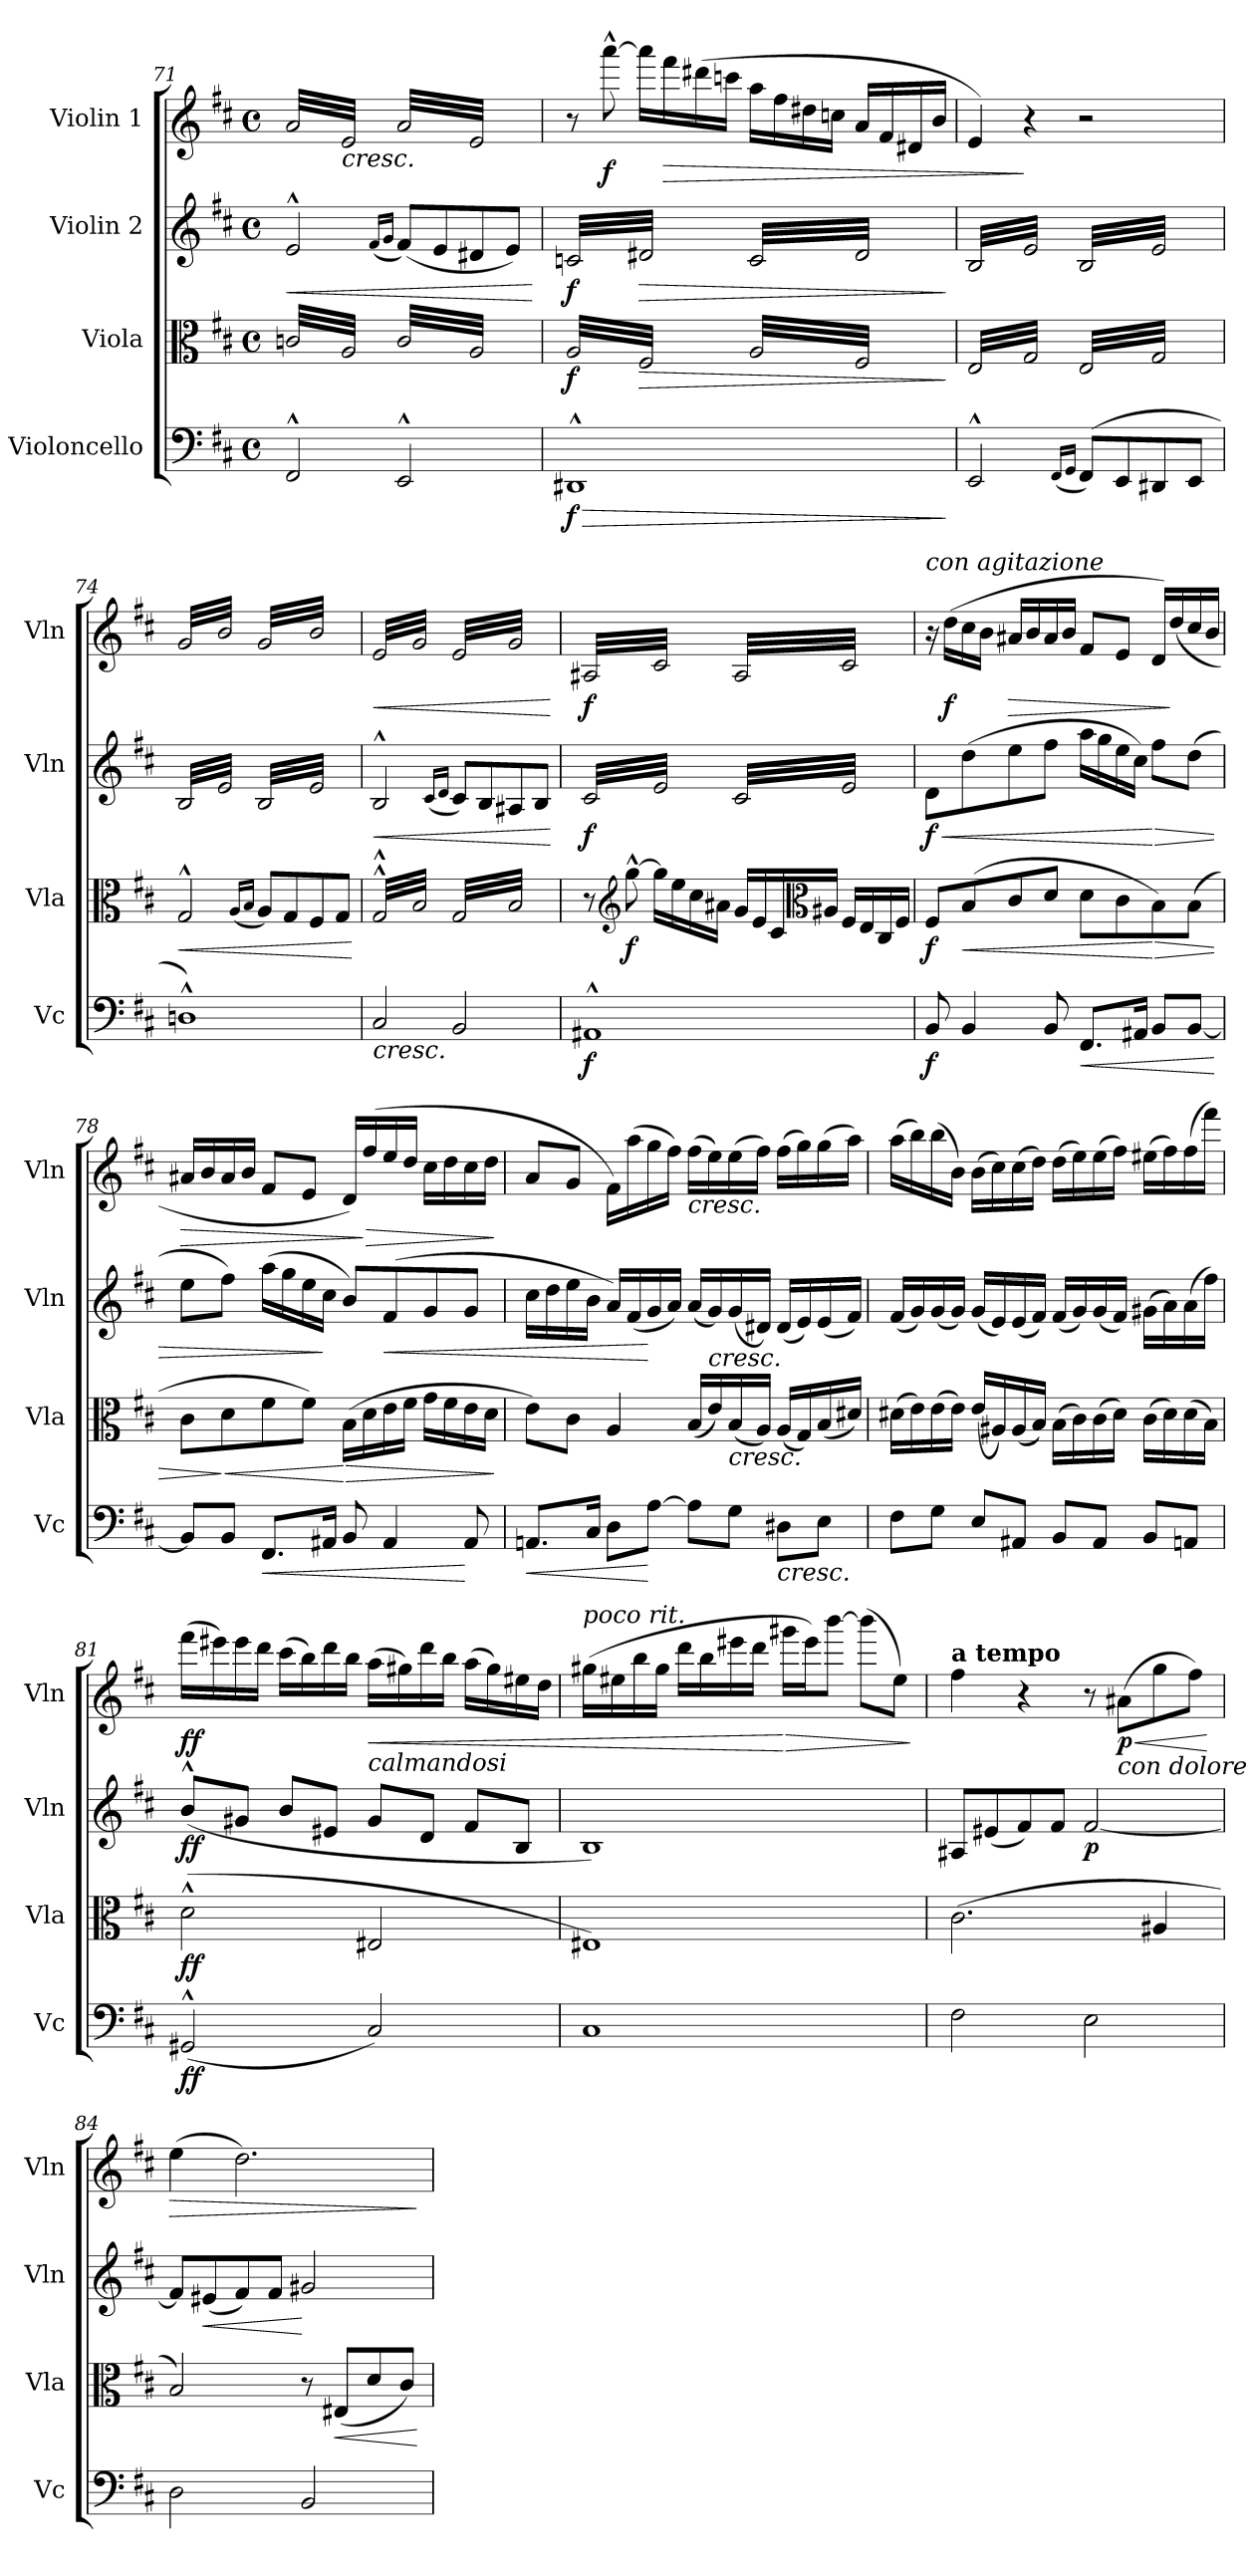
**kern	**dynam	**kern	**dynam	**kern	**dynam	**kern	**dynam
*part4	*part4	*part3	*part3	*part2	*part2	*part1	*part1
*staff4	*staff4	*staff3	*staff3	*staff2	*staff2	*staff1	*staff1
*I"Violoncello	*	*I"Viola	*	*I"Violin 2	*	*I"Violin 1	*
*I'Vc	*	*I'Vla	*	*I'Vln	*	*I'Vln	*
*clefF4	*	*clefC3	*	*clefG2	*	*clefG2	*
*k[f#c#]	*	*k[f#c#]	*	*k[f#c#]	*	*k[f#c#]	*
*M4/4	*	*M4/4	*	*M4/4	*	*M4/4	*
*met(c)	*	*met(c)	*	*met(c)	*	*met(c)	*
=71	=71	=71	=71	=71	=71	=71	=71
!	!	!LO:TX:b:i:t=cresc.	!	!	!	!	!
!	!	!	!	!	!LO:HP:b	!	!
*	*	*tremolo	*	*	*	*	*
*	*	*	*	*	*	*tremolo	*
2FF#^^/	.	32cn/LLL	.	2e^^/	<	32a/LLL	.
.	.	32A/	.	.	.	32e/	.
.	.	32cn/	.	.	.	32a/	.
.	.	32A/	.	.	.	32e/	.
.	.	32cn/	.	.	.	32a/	.
.	.	32A/	.	.	.	32e/	.
.	.	32cn/	.	.	.	32a/	.
.	.	32A/	.	.	.	32e/	.
!	!	!	!	!	!	!LO:TX:b:i:t=cresc.	!
.	.	32cn/	.	.	.	32a/	.
.	.	32A/	.	.	.	32e/	.
.	.	32cn/	.	.	.	32a/	.
.	.	32A/	.	.	.	32e/	.
.	.	32cn/	.	.	.	32a/	.
.	.	32A/	.	.	.	32e/	.
.	.	32cn/	.	.	.	32a/	.
.	.	32A/JJJ	.	.	.	32e/JJJ	.
.	.	.	.	(16qf#/LL	.	.	.
.	.	.	.	16qg/JJ	.	.	.
2EE^^/	.	32c/LLL	.	(8f#/L)	.	32a/LLL	.
.	.	32A/	.	.	.	32e/	.
.	.	32c/	.	.	.	32a/	.
.	.	32A/	.	.	.	32e/	.
.	.	32c/	.	8e/	.	32a/	.
.	.	32A/	.	.	.	32e/	.
.	.	32c/	.	.	.	32a/	.
.	.	32A/	.	.	.	32e/	.
.	.	32c/	.	8d#X/	.	32a/	.
.	.	32A/	.	.	.	32e/	.
.	.	32c/	.	.	.	32a/	.
.	.	32A/	.	.	.	32e/	.
.	.	32c/	.	8e/J)	.	32a/	.
.	.	32A/	.	.	.	32e/	.
.	.	32c/	.	.	.	32a/	.
.	.	32A/JJJ	.	.	.	32e/JJJ	.
*	*	*	*	*	*	*Xtremolo	*
.	.	.	.	.	[	.	.
!!LO:LB:g=z
=72	=72	=72	=72	=72	=72	=72	=72
!	!LO:HP:b	!	!	!	!	!	!
!	!LO:DY:n=1:b	!	!LO:DY:b	!	!LO:DY:b	!	!
*	*	*	*	*tremolo	*	*	*
1DD#X^^	> f	32A/LLL	f	32cn/LLL	f	8r	.
.	.	32F#/	.	32d#X/	.	.	.
.	.	32A/	.	32cn/	.	.	.
.	.	32F#/	.	32d#X/	.	.	.
!	!	!	!	!	!	!	!LO:DY:b
.	.	32A/	.	32cn/	.	[8aaa^^\	f
.	.	32F#/	.	32d#X/	.	.	.
.	.	32A/	.	32cn/	.	.	.
.	.	32F#/	.	32d#X/	.	.	.
!	!	!	!LO:HP:b	!	!LO:HP:b	!	!
.	.	32A/	>	32cn/	>	16aaa\LL]	.
.	.	32F#/	.	32d#X/	.	.	.
!	!	!	!	!	!	!	!LO:HP:b
.	.	32A/	.	32cn/	.	16fff#\	>
.	.	32F#/	.	32d#X/	.	.	.
.	.	32A/	.	32cn/	.	(16ddd#X\	.
.	.	32F#/	.	32d#X/	.	.	.
.	.	32A/	.	32cn/	.	16cccn\JJ	.
.	.	32F#/JJJ	.	32d#X/JJJ	.	.	.
.	.	32A/LLL	.	32c/LLL	.	16aa\LL	.
.	.	32F#/	.	32d#/	.	.	.
.	.	32A/	.	32c/	.	16ff#\	.
.	.	32F#/	.	32d#/	.	.	.
.	.	32A/	.	32c/	.	16dd#X\	.
.	.	32F#/	.	32d#/	.	.	.
.	.	32A/	.	32c/	.	16ccn\JJ	.
.	.	32F#/	.	32d#/	.	.	.
.	.	32A/	.	32c/	.	16a/LL	.
.	.	32F#/	.	32d#/	.	.	.
.	.	32A/	.	32c/	.	16f#/	.
.	.	32F#/	.	32d#/	.	.	.
.	.	32A/	.	32c/	.	16d#X/	.
.	.	32F#/	.	32d#/	.	.	.
.	.	32A/	.	32c/	.	16b/JJ	.
.	.	32F#/JJJ	.	32d#/JJJ	.	.	.
.	]	.	]	.	]	.	.
=73	=73	=73	=73	=73	=73	=73	=73
*	*	*	*	*	*	*^	*
2EE^^/	.	32E/LLL	.	32B/LLL	.	4e/)	2ryy	.
.	.	32G/	.	32e/	.	.	.	.
.	.	32E/	.	32B/	.	.	.	.
.	.	32G/	.	32e/	.	.	.	.
.	.	32E/	.	32B/	.	.	.	.
.	.	32G/	.	32e/	.	.	.	.
.	.	32E/	.	32B/	.	.	.	.
.	.	32G/	.	32e/	.	.	.	.
.	.	32E/	.	32B/	.	4r	.	]
.	.	32G/	.	32e/	.	.	.	.
.	.	32E/	.	32B/	.	.	.	.
.	.	32G/	.	32e/	.	.	.	.
.	.	32E/	.	32B/	.	.	.	.
.	.	32G/	.	32e/	.	.	.	.
.	.	32E/	.	32B/	.	.	.	.
.	.	32G/JJJ	.	32e/JJJ	.	.	.	.
(16qFF#/LL	.	.	.	.	.	.	.	.
16qGG/JJ	.	.	.	.	.	.	.	.
(8FF#/L)	.	32E/LLL	.	32B/LLL	.	2r	2ryy	.
.	.	32G/	.	32e/	.	.	.	.
.	.	32E/	.	32B/	.	.	.	.
.	.	32G/	.	32e/	.	.	.	.
8EE/	.	32E/	.	32B/	.	.	.	.
.	.	32G/	.	32e/	.	.	.	.
.	.	32E/	.	32B/	.	.	.	.
.	.	32G/	.	32e/	.	.	.	.
8DD#X/	.	32E/	.	32B/	.	.	.	.
.	.	32G/	.	32e/	.	.	.	.
.	.	32E/	.	32B/	.	.	.	.
.	.	32G/	.	32e/	.	.	.	.
8EE/J	.	32E/	.	32B/	.	.	.	.
.	.	32G/	.	32e/	.	.	.	.
.	.	32E/	.	32B/	.	.	.	.
.	.	32G/JJJ	.	32e/JJJ	.	.	.	.
*	*	*Xtremolo	*	*	*	*	*	*
*	*	*	*	*	*	*v	*v	*
=74	=74	=74	=74	=74	=74	=74	=74
!	!	!	!LO:HP:b	!	!	!	!
*	*	*	*	*	*	*tremolo	*
1Dn^^)	.	2G^^/	<	32B/LLL	.	32g/LLL	.
.	.	.	.	32e/	.	32b/	.
.	.	.	.	32B/	.	32g/	.
.	.	.	.	32e/	.	32b/	.
.	.	.	.	32B/	.	32g/	.
.	.	.	.	32e/	.	32b/	.
.	.	.	.	32B/	.	32g/	.
.	.	.	.	32e/	.	32b/	.
.	.	.	.	32B/	.	32g/	.
.	.	.	.	32e/	.	32b/	.
.	.	.	.	32B/	.	32g/	.
.	.	.	.	32e/	.	32b/	.
.	.	.	.	32B/	.	32g/	.
.	.	.	.	32e/	.	32b/	.
.	.	.	.	32B/	.	32g/	.
.	.	.	.	32e/JJJ	.	32b/JJJ	.
.	.	(16qA/LL	.	.	.	.	.
.	.	16qB/JJ	.	.	.	.	.
.	.	(<8A/L)	.	32B/LLL	.	32g/LLL	.
.	.	.	.	32e/	.	32b/	.
.	.	.	.	32B/	.	32g/	.
.	.	.	.	32e/	.	32b/	.
.	.	8G/	.	32B/	.	32g/	.
.	.	.	.	32e/	.	32b/	.
.	.	.	.	32B/	.	32g/	.
.	.	.	.	32e/	.	32b/	.
.	.	8F#/	.	32B/	.	32g/	.
.	.	.	.	32e/	.	32b/	.
.	.	.	.	32B/	.	32g/	.
.	.	.	.	32e/	.	32b/	.
.	.	8G/J	.	32B/	.	32g/	.
.	.	.	.	32e/	.	32b/	.
.	.	.	.	32B/	.	32g/	.
.	.	.	.	32e/JJJ	.	32b/JJJ	.
*	*	*	*	*Xtremolo	*	*	*
.	.	.	[	.	.	.	.
=75	=75	=75	=75	=75	=75	=75	=75
!	!	!LO:TX:b:i:t=cresc.	!	!	!	!	!
!LO:TX:b:i:t=cresc.	!	!	!	!	!	!	!
!	!	!	!	!	!LO:HP:b	!	!LO:HP:b
*	*	*tremolo	*	*	*	*	*
2C#/	.	32G^^/LLL	.	2B^^/	<	32e/LLL	<
.	.	32B/	.	.	.	32g/	.
.	.	32G^^/	.	.	.	32e/	.
.	.	32B/	.	.	.	32g/	.
.	.	32G^^/	.	.	.	32e/	.
.	.	32B/	.	.	.	32g/	.
.	.	32G^^/	.	.	.	32e/	.
.	.	32B/	.	.	.	32g/	.
.	.	32G^^/	.	.	.	32e/	.
.	.	32B/	.	.	.	32g/	.
.	.	32G^^/	.	.	.	32e/	.
.	.	32B/	.	.	.	32g/	.
.	.	32G^^/	.	.	.	32e/	.
.	.	32B/	.	.	.	32g/	.
.	.	32G^^/	.	.	.	32e/	.
.	.	32B/JJJ	.	.	.	32g/JJJ	.
.	.	.	.	(16qc#/LL	.	.	.
.	.	.	.	16qd/JJ	.	.	.
2BB/	.	32G/LLL	.	(8c#/L)	.	32e/LLL	.
.	.	32B/	.	.	.	32g/	.
.	.	32G/	.	.	.	32e/	.
.	.	32B/	.	.	.	32g/	.
.	.	32G/	.	8B/	.	32e/	.
.	.	32B/	.	.	.	32g/	.
.	.	32G/	.	.	.	32e/	.
.	.	32B/	.	.	.	32g/	.
.	.	32G/	.	8A#X/	.	32e/	.
.	.	32B/	.	.	.	32g/	.
.	.	32G/	.	.	.	32e/	.
.	.	32B/	.	.	.	32g/	.
.	.	32G/	.	8B/J	.	32e/	.
.	.	32B/	.	.	.	32g/	.
.	.	32G/	.	.	.	32e/	.
.	.	32B/JJJ	.	.	.	32g/JJJ	.
*	*	*Xtremolo	*	*	*	*	*
.	.	.	.	.	[	.	[
=76	=76	=76	=76	=76	=76	=76	=76
!	!LO:DY:b	!	!	!	!LO:DY:b	!	!LO:DY:b
*	*	*	*	*tremolo	*	*	*
1AA#X^^	f	8r	.	32c#/LLL	f	32A#X/LLL	f
.	.	.	.	32e/	.	32c#/	.
.	.	.	.	32c#/	.	32A#X/	.
.	.	.	.	32e/	.	32c#/	.
*	*	*clefG2	*	*	*	*	*
!	!	!	!LO:DY:b	!	!	!	!
.	.	[8gg^^\	f	32c#/	.	32A#X/	.
.	.	.	.	32e/	.	32c#/	.
.	.	.	.	32c#/	.	32A#X/	.
.	.	.	.	32e/	.	32c#/	.
.	.	16gg\LL]	.	32c#/	.	32A#X/	.
.	.	.	.	32e/	.	32c#/	.
.	.	16ee\	.	32c#/	.	32A#X/	.
.	.	.	.	32e/	.	32c#/	.
.	.	16cc#\	.	32c#/	.	32A#X/	.
.	.	.	.	32e/	.	32c#/	.
.	.	16a#X\JJ	.	32c#/	.	32A#X/	.
.	.	.	.	32e/JJJ	.	32c#/JJJ	.
.	.	16g/LL	.	32c#/LLL	.	32A#/LLL	.
.	.	.	.	32e/	.	32c#/	.
.	.	16e/	.	32c#/	.	32A#/	.
.	.	.	.	32e/	.	32c#/	.
.	.	16c#/	.	32c#/	.	32A#/	.
.	.	.	.	32e/	.	32c#/	.
*	*	*clefC3	*	*	*	*	*
.	.	16A#X/JJ	.	32c#/	.	32A#/	.
.	.	.	.	32e/	.	32c#/	.
.	.	16F#/LL	.	32c#/	.	32A#/	.
.	.	.	.	32e/	.	32c#/	.
.	.	16E/	.	32c#/	.	32A#/	.
.	.	.	.	32e/	.	32c#/	.
.	.	16C#/	.	32c#/	.	32A#/	.
.	.	.	.	32e/	.	32c#/	.
.	.	16F#/JJ	.	32c#/	.	32A#/	.
.	.	.	.	32e/JJJ	.	32c#/JJJ	.
*	*	*	*	*	*	*Xtremolo	*
*	*	*	*	*Xtremolo	*	*	*
!!LO:PB:g=z
=77	=77	=77	=77	=77	=77	=77	=77
!	!	!	!	!	!	!LO:TX:a:i:t=con agitazione	!
!	!LO:DY:b	!	!LO:DY:b	!	!LO:HP:b	!	!
!	!	!	!	!	!LO:DY:n=1:b	!	!
8BB/	f	8F#/L	f	8d\L	< f	16r	.
.	.	.	.	.	.	.	.
!	!	!	!	!	!	!	!LO:DY:b
.	.	.	.	.	.	(16dd\LL	f
.	.	.	.	.	.	.	.
!	!	!	!LO:HP:b	!	!	!	!
4BB/	.	(>8B/	<	(8dd\	.	16cc#\	.
.	.	.	.	.	.	.	.
.	.	.	.	.	.	16b\JJ	.
.	.	.	.	.	.	.	.
!	!	!	!	!	!	!	!LO:HP:b
.	.	8c#/	.	8ee\	.	16a#X/LL	>
.	.	.	.	.	.	16b/	.
8BB/	.	8d/J	.	8ff#\J	.	16a#/	.
.	.	.	.	.	.	16b/JJ	.
!	!LO:HP:b	!	!	!	!	!	!
8.FF#/L	<	8d\L	.	16aa\LL	.	8f#/L	.
.	.	.	.	16gg\	.	.	.
.	.	8c#\	.	16ee\	.	8e/J	.
16AA#X/Jk	.	.	.	16cc#\JJ)	.	.	.
!	!	!	!LO:HP:n=1:b	!	!LO:HP:n=1:b	!	!
8BB/L	.	8B\)	[ >	8ff#\L	[ >	16d/LL)	.
.	.	.	.	.	.	(>16dd/	]
[8BB/J	.	(8B\J	.	(8dd\J	.	16cc#/	.
.	.	.	.	.	.	16b/JJ	.
.	[	.	.	.	.	.	.
=78	=78	=78	=78	=78	=78	=78	=78
!	!	!	!	!	!	!	!LO:HP:b
8BB/L]	.	8c#\L	.	8ee\L	.	16a#X/LL	>
.	.	.	.	.	.	16b/	.
!	!	!	!LO:HP:n=1:b	!	!	!	!
8BB/J	.	8d\	] <	8ff#\J)	.	16a#/	.
.	.	.	.	.	.	16b/JJ	.
!	!LO:HP:b	!	!	!	!	!	!
8.FF#/L	<	8f#\	.	(16aa\LL	.	8f#/L	.
.	.	.	.	16gg\	.	.	.
.	.	8f#\J)	.	16ee\	.	8e/J	.
16AA#X/Jk	.	.	.	16cc#\JJ	]	.	.
!	!	!	!LO:HP:n=1:b	!	!	!	!
8BB/	.	(16B\LL	[ >	8b/L)	.	16d/LL)	.
!	!	!	!	!	!	!	!LO:HP:n=1:b
.	.	16d\	.	.	.	(>16ff#/	] >
!	!	!	!	!	!LO:HP:b	!	!
4AA#/	.	16e\	.	(8f#/	<	16ee/	.
.	.	16f#\JJ	.	.	.	16dd/JJ	.
.	.	16g\LL	.	8g/	.	16cc#\LL	.
.	.	16f#\	.	.	.	16dd\	.
8AA#/	[	16e\	.	8g/J	.	16cc#\	.
.	.	16d\JJ	.	.	.	16dd\JJ	.
.	.	.	]	.	.	.	]
=79	=79	=79	=79	=79	=79	=79	=79
!	!LO:HP:b	!	!	!	!	!	!
8.AAn/L	<	8e\L)	.	16cc#\LL	.	8a/L	.
.	.	.	.	16dd\	.	.	.
.	.	8c#\J	.	16ee\	.	8g/J	.
16C#/Jk	.	.	.	16b\JJ	.	.	.
8D\L	.	4A/	.	16a/LL)	.	16f#\LL)	.
.	.	.	.	(16f#/	.	(16aa\	.
[8A\J	[	.	.	16g/	[	16gg\	.
.	.	.	.	16a/JJ)	.	16ff#\JJ)	.
!	!	!	!	!	!	!LO:TX:b:i:t=cresc.	!
8A\L]	.	(16B/LL	.	(16a/LL	.	(16ff#\LL	.
!	!	!	!	!LO:TX:b:i:t=cresc.	!	!	!
.	.	16e/)	.	16g/)	.	16ee\)	.
!	!	!LO:TX:b:i:t=cresc.	!	!	!	!	!
8G\J	.	(16B/	.	(16g/	.	(16ee\	.
.	.	16A/JJ)	.	16d#X/JJ)	.	16ff#\JJ)	.
!LO:TX:b:i:t=cresc.	!	!	!	!	!	!	!
8D#X\L	.	(16A/LL	.	(16d#/LL	.	(16ff#\LL	.
.	.	16G/)	.	16e/)	.	16gg\)	.
8E\J	.	(16B/	.	(16e/	.	(16gg\	.
.	.	16d#X/JJ)	.	16f#/JJ)	.	16aa\JJ)	.
!!LO:LB:g=z
=80	=80	=80	=80	=80	=80	=80	=80
8F#\L	.	(16d#X\LL	.	(16f#/LL	.	(16aa\LL	.
.	.	16e\)	.	16g/)	.	16bb\)	.
8G\J	.	(16e\	.	(16g/	.	(16bb\	.
.	.	16e\JJ)	.	16g/JJ)	.	16b\JJ)	.
8E/L	.	(16e/LL	.	(16g/LL	.	(16b\LL	.
.	.	16A#X/)	.	16e/)	.	16cc#\)	.
8AA#X/J	.	(16A#/	.	(16e/	.	(16cc#\	.
.	.	16B/JJ)	.	16f#/JJ)	.	16dd\JJ)	.
8BB/L	.	(16B\LL	.	(16f#/LL	.	(16dd\LL	.
.	.	16c#\)	.	16g/)	.	16ee\)	.
8AA#/J	.	(16c#\	.	(16g/	.	(16ee\	.
.	.	16d#\JJ)	.	16f#/JJ)	.	16ff#\JJ)	.
8BB/L	.	(16c#\LL	.	(16g#X\LL	.	(16ee#X\LL	.
.	.	16d#\)	.	16a\)	.	16ff#\)	.
8AAn/J	.	(16d#\	.	(16a\	.	(16ff#\	.
.	.	16B\JJ)	.	16ff#\JJ)	.	16fff#\JJ)	.
=81	=81	=81	=81	=81	=81	=81	=81
*	*	*	*	*	*	*^	*
!	!LO:DY:b	!	!LO:DY:b	!	!LO:DY:b	!	!	!LO:DY:b
(2GG#X^^/	ff	(2d^^\	ff	(8b^^/L	ff	(16fff#\LL	2ryy	ff
.	.	.	.	.	.	16eee#X\)	.	.
.	.	.	.	8g#X/J	.	16eee#\	.	.
.	.	.	.	.	.	16ddd\JJ	.	.
.	.	.	.	8b/L	.	(16ccc#\LL	.	.
.	.	.	.	.	.	16bb\)	.	.
.	.	.	.	8e#X/J	.	16ddd\	.	.
.	.	.	.	.	.	16bb\JJ	.	.
!	!	!	!	!	!	!LO:TX:b:i:t=calmandosi	!	!
!	!	!	!	!	!	!	!	!LO:HP:b
2C#/)	.	2E#X/	.	8g#/L	.	(16aa\LL	2ryy	<
.	.	.	.	.	.	16gg#X\)	.	.
.	.	.	.	8d/J	.	16ddd\	.	.
.	.	.	.	.	.	16bb\JJ	.	.
.	.	.	.	8f#/L	.	(16aa\LL	.	.
.	.	.	.	.	.	16gg#\)	.	.
.	.	.	.	8B/J	.	16ee#X\	.	.
.	.	.	.	.	.	16dd\JJ	.	.
=82	=82	=82	=82	=82	=82	=82	=82	=82
!	!	!	!	!	!	!LO:TX:a:i:t=poco rit.	!	!
1C#	.	1E#X)	.	1B)	.	(16gg#X\LL	2ryy	.
.	.	.	.	.	.	16ee#X\	.	.
.	.	.	.	.	.	16bb\	.	.
.	.	.	.	.	.	16gg#\JJ	.	.
.	.	.	.	.	.	16ddd\LL	.	.
.	.	.	.	.	.	16bb\	.	.
.	.	.	.	.	.	16eee#X\	.	.
.	.	.	.	.	.	16ddd\JJ	.	.
!	!	!	!	!	!	!	!	!LO:HP:n=1:b
.	.	.	.	.	.	16ggg#X\LL	2ryy	[ >
.	.	.	.	.	.	16eee#\J)	.	.
.	.	.	.	.	.	[8bbb\J	.	.
.	.	.	.	.	.	(8bbb\L]	.	.
.	.	.	.	.	.	8ee#\J)	.	.
*	*	*	*	*	*	*v	*v	*
.	.	.	.	.	.	.	]
!!LO:LB:g=z
=83	=83	=83	=83	=83	=83	=83	=83
!	!	!	!	!	!	!LO:TX:a:B:t=a tempo	!
!	!LO:DY:b	!	!	!	!	!	!
!	!LO:DY:n=1:b	!	!LO:DY:b	!	!	!	!
!	!	!	!LO:DY:n=1:b	!	!	!	!
2F#\	p other-dynamics	(2.c#\	p other-dynamics	8A#X/L	.	4ff#\	.
.	.	.	.	(8e#X/	.	.	.
.	.	.	.	8f#/)	.	4r	.
.	.	.	.	8f#/J	.	.	.
!	!	!	!	!	!LO:DY:b	!	!
2E\	.	.	.	[2f#/	p	8r	.
!	!	!	!	!	!	!LO:TX:b:i:t=con dolore	!
!	!	!	!	!	!	!	!LO:HP:b
!	!	!	!	!	!	!	!LO:DY:n=1:b
.	.	.	.	.	.	(8a#X\L	< p
.	.	4A#X/	.	.	.	8gg\	.
.	.	.	.	.	.	8ff#\J)	.
.	.	.	.	.	.	.	[
=84	=84	=84	=84	=84	=84	=84	=84
!	!	!	!	!	!	!	!LO:HP:b
2D\	.	2B/)	.	8f#/L]	.	(4ee\	>
!	!	!	!	!	!LO:HP:b	!	!
.	.	.	.	(8e#X/	<	.	.
.	.	.	.	8f#/)	.	2.dd\)	.
.	.	.	.	8f#/J	.	.	.
2BB/	.	8r	.	2g#X/	[	.	.
!	!	!	!LO:HP:b	!	!	!	!
.	.	(8E#X/L	<	.	.	.	.
.	.	8d/	.	.	.	.	.
.	.	8c#/J)	.	.	.	.	.
.	.	.	[	.	.	.	]
=	=	=	=	=	=	=	=
*-	*-	*-	*-	*-	*-	*-	*-
